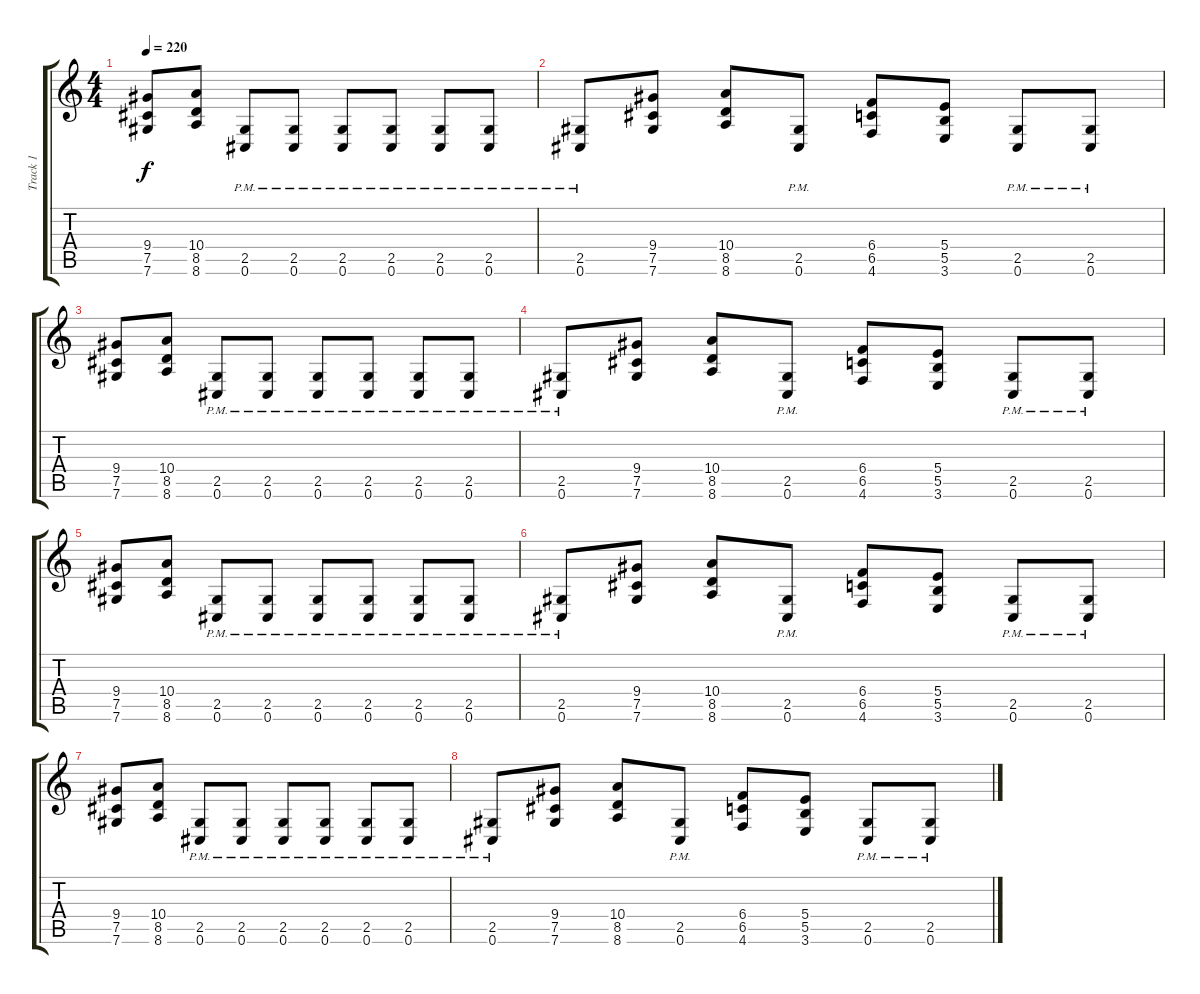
\track ("Track 1" "Track 1") {instrument distortionguitar}
\staff {score tabs}
\tuning (Db4 Ab3 E3 B2 Gb2 Db2) {hide}
\ts (4 4)
\tempo 220
\clef g2
\ks c
(9.4 7.5 7.6).8{dy f} (10.4 8.5 8.6).8 (2.5{pm} 0.6{pm}).8 (2.5{pm} 0.6{pm}).8 (2.5{pm} 0.6{pm}).8 (2.5{pm} 0.6{pm}).8 (2.5{pm} 0.6{pm}).8 (2.5{pm} 0.6{pm}).8 |
(2.5{pm} 0.6{pm}).8 (9.4 7.5 7.6).8 (10.4 8.5 8.6).8 (2.5{pm} 0.6{pm}).8 (6.4 6.5 4.6).8 (5.4 5.5 3.6).8 (2.5{pm} 0.6{pm}).8 (2.5{pm} 0.6{pm}).8 |
(9.4 7.5 7.6).8 (10.4 8.5 8.6).8 (2.5{pm} 0.6{pm}).8 (2.5{pm} 0.6{pm}).8 (2.5{pm} 0.6{pm}).8 (2.5{pm} 0.6{pm}).8 (2.5{pm} 0.6{pm}).8 (2.5{pm} 0.6{pm}).8 |
(2.5{pm} 0.6{pm}).8 (9.4 7.5 7.6).8 (10.4 8.5 8.6).8 (2.5{pm} 0.6{pm}).8 (6.4 6.5 4.6).8 (5.4 5.5 3.6).8 (2.5{pm} 0.6{pm}).8 (2.5{pm} 0.6{pm}).8 |
(9.4 7.5 7.6).8 (10.4 8.5 8.6).8 (2.5{pm} 0.6{pm}).8 (2.5{pm} 0.6{pm}).8 (2.5{pm} 0.6{pm}).8 (2.5{pm} 0.6{pm}).8 (2.5{pm} 0.6{pm}).8 (2.5{pm} 0.6{pm}).8 |
(2.5{pm} 0.6{pm}).8 (9.4 7.5 7.6).8 (10.4 8.5 8.6).8 (2.5{pm} 0.6{pm}).8 (6.4 6.5 4.6).8 (5.4 5.5 3.6).8 (2.5{pm} 0.6{pm}).8 (2.5{pm} 0.6{pm}).8 |
(9.4 7.5 7.6).8 (10.4 8.5 8.6).8 (2.5{pm} 0.6{pm}).8 (2.5{pm} 0.6{pm}).8 (2.5{pm} 0.6{pm}).8 (2.5{pm} 0.6{pm}).8 (2.5{pm} 0.6{pm}).8 (2.5{pm} 0.6{pm}).8 |
(2.5{pm} 0.6{pm}).8 (9.4 7.5 7.6).8 (10.4 8.5 8.6).8 (2.5{pm} 0.6{pm}).8 (6.4 6.5 4.6).8 (5.4 5.5 3.6).8 (2.5{pm} 0.6{pm}).8 (2.5{pm} 0.6{pm}).8
